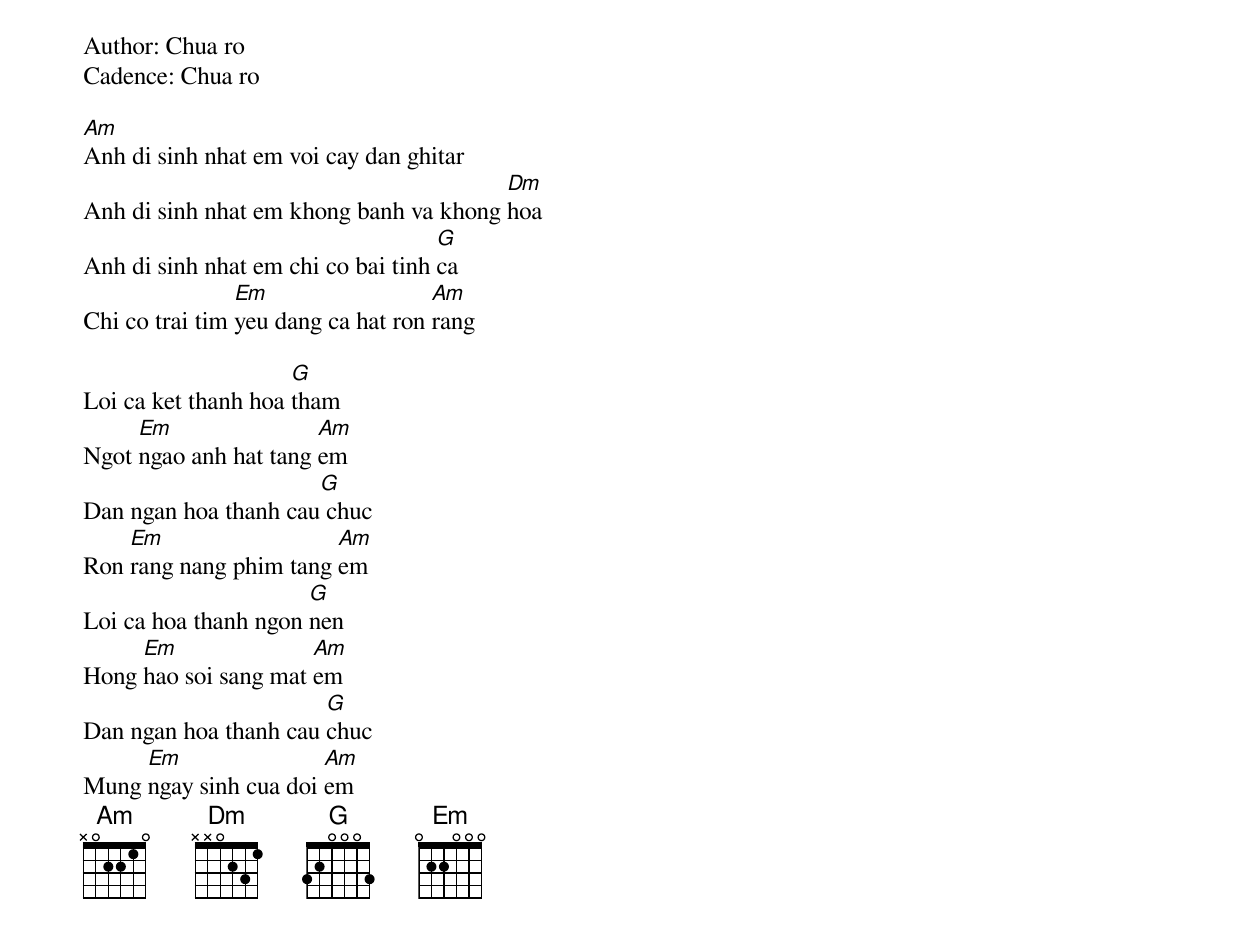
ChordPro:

Author: Chua ro
Cadence: Chua ro

[Am]Anh di sinh nhat em voi cay dan ghitar
Anh di sinh nhat em khong banh va khong [Dm]hoa
Anh di sinh nhat em chi co bai tinh [G]ca
Chi co trai tim [Em]yeu dang ca hat ron [Am]rang

Loi ca ket thanh hoa [G]tham
Ngot [Em]ngao anh hat tang [Am]em
Dan ngan hoa thanh cau[G] chuc
Ron [Em]rang nang phim tang [Am]em
Loi ca hoa thanh ngon [G]nen
Hong [Em]hao soi sang mat [Am]em
Dan ngan hoa thanh cau [G]chuc
Mung [Em]ngay sinh cua doi [Am]em
